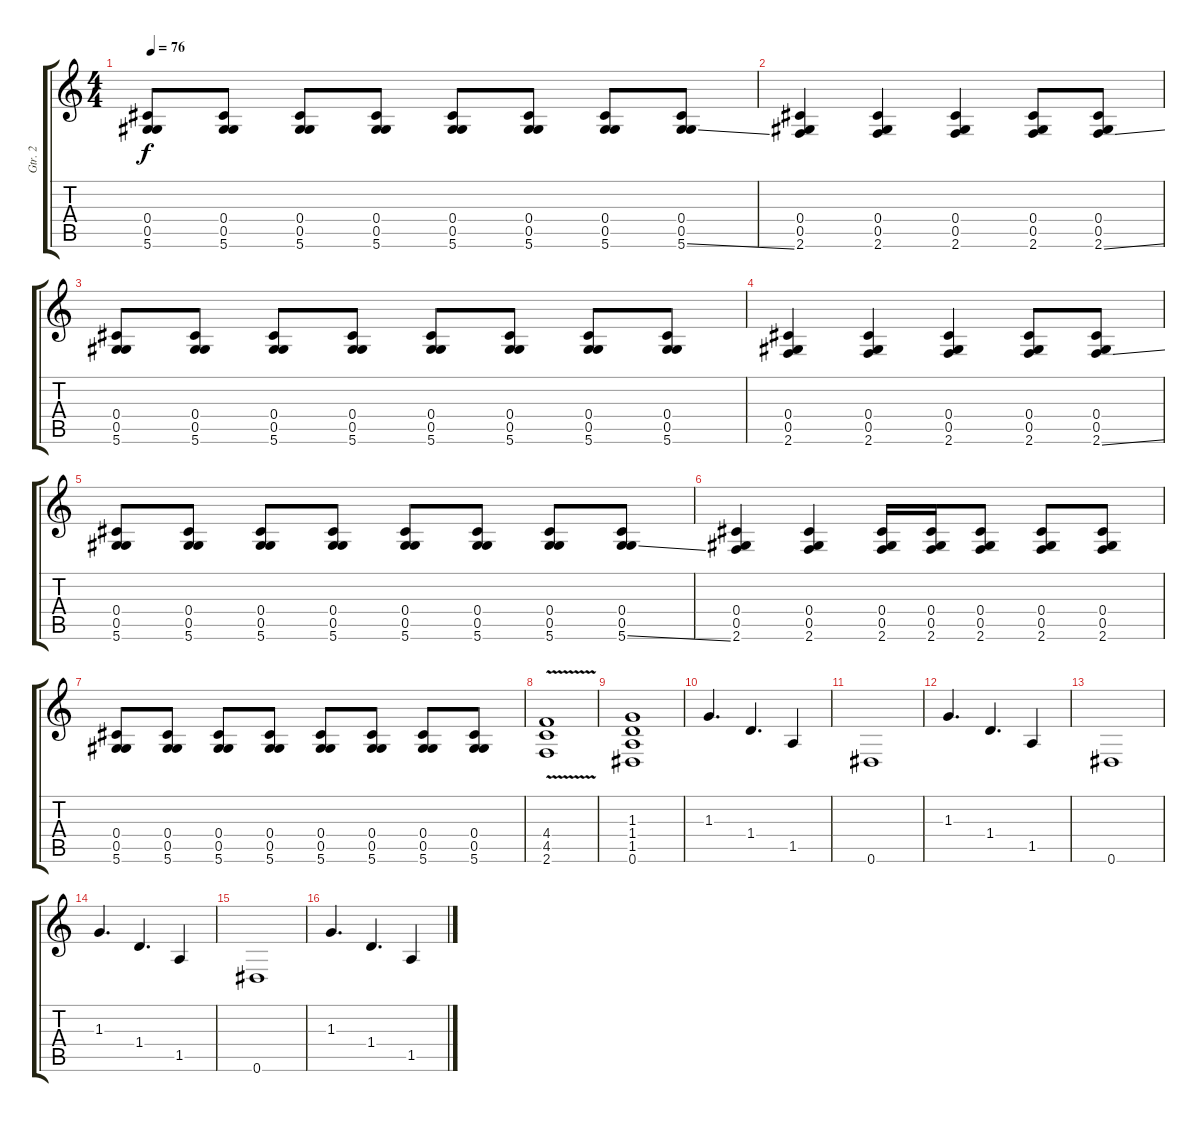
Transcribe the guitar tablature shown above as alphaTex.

\track ("Gtr. 2" "Gtr. 2") {instrument electricguitarjazz}
\staff {score tabs}
\tuning (Eb4 Bb3 Gb3 Db3 Ab2 Eb2) {hide}
\ts (4 4)
\tempo 76
\clef g2
\ks c
(0.4 0.5 5.6).8{dy f volume 8 instrument electricguitarjazz} (0.4 0.5 5.6).8 (0.4 0.5 5.6).8 (0.4 0.5 5.6).8 (0.4 0.5 5.6).8 (0.4 0.5 5.6).8 (0.4 0.5 5.6).8 (0.4 0.5 5.6{ss}).8 |
(0.4 0.5 2.6).4 (0.4 0.5 2.6).4 (0.4 0.5 2.6).4 (0.4 0.5 2.6).8 (0.4 0.5 2.6{ss}).8 |
(0.4 0.5 5.6).8 (0.4 0.5 5.6).8 (0.4 0.5 5.6).8 (0.4 0.5 5.6).8 (0.4 0.5 5.6).8 (0.4 0.5 5.6).8 (0.4 0.5 5.6).8 (0.4 0.5 5.6).8 |
(0.4 0.5 2.6).4 (0.4 0.5 2.6).4 (0.4 0.5 2.6).4 (0.4 0.5 2.6).8 (0.4 0.5 2.6{ss}).8 |
(0.4 0.5 5.6).8 (0.4 0.5 5.6).8 (0.4 0.5 5.6).8 (0.4 0.5 5.6).8 (0.4 0.5 5.6).8 (0.4 0.5 5.6).8 (0.4 0.5 5.6).8 (0.4 0.5 5.6{ss}).8 |
(0.4 0.5 2.6).4 (0.4 0.5 2.6).4 (0.4 0.5 2.6).16 (0.4 0.5 2.6).16 (0.4 0.5 2.6).8 (0.4 0.5 2.6).8 (0.4 0.5 2.6).8 |
(0.4 0.5 5.6).8 (0.4 0.5 5.6).8 (0.4 0.5 5.6).8 (0.4 0.5 5.6).8 (0.4 0.5 5.6).8 (0.4 0.5 5.6).8 (0.4 0.5 5.6).8 (0.4 0.5 5.6).8 |
(4.4{v} 4.5{v} 2.6{v}).1 |
(1.3 1.4 1.5 0.6).1{volume 13 instrument overdrivenguitar} |
1.3.4{d} 1.4.4{d} 1.5.4 |
0.6.1 |
1.3.4{d} 1.4.4{d} 1.5.4 |
0.6.1 |
1.3.4{d} 1.4.4{d} 1.5.4 |
0.6.1 |
1.3.4{d} 1.4.4{d} 1.5.4
